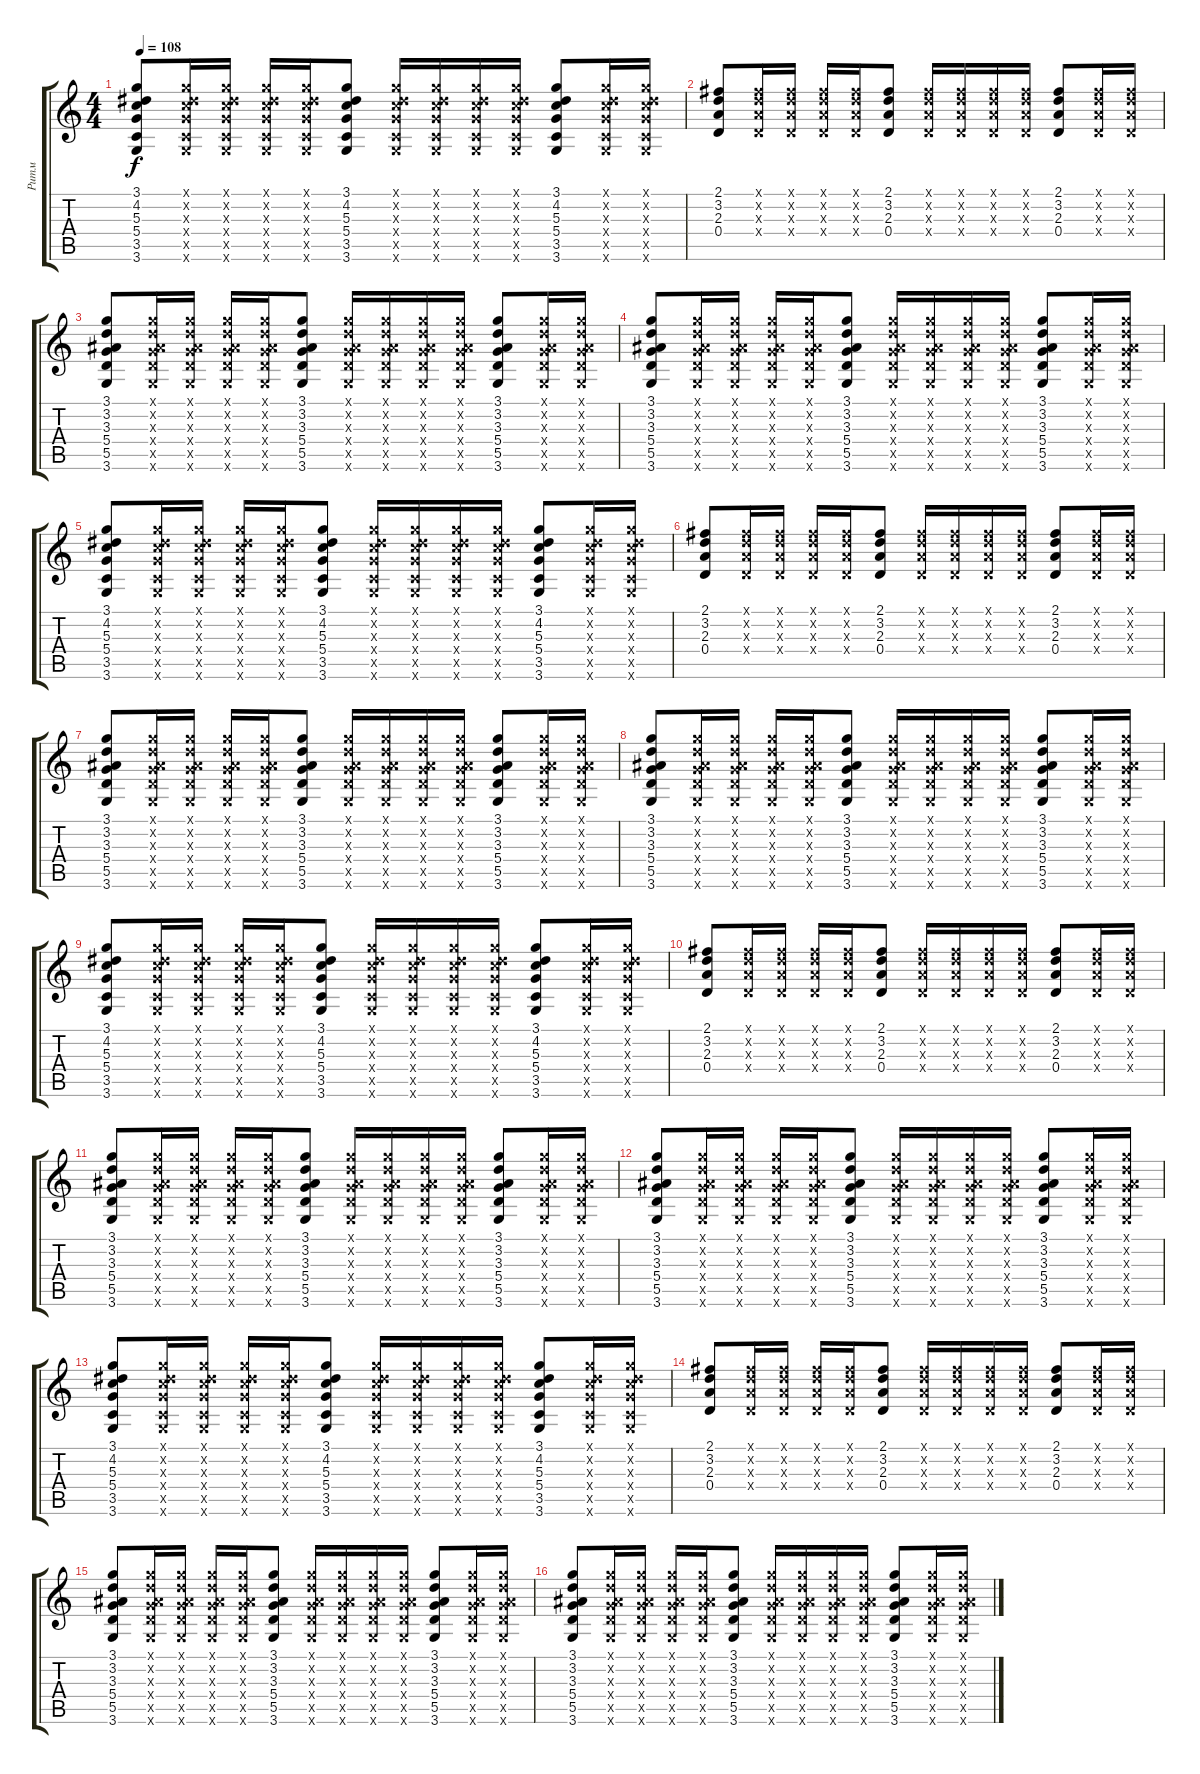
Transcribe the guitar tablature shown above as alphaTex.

\track ("Ритм" "Ритм") {instrument acousticguitarsteel}
\staff {score tabs}
\tuning (E4 B3 G3 D3 A2 E2) {hide}
\ts (4 4)
\tempo 108
\clef g2
\ks c
(3.1 4.2 5.3 5.4 3.5 3.6).8{dy f} (3.1{x} 4.2{x} 5.3{x} 5.4{x} 3.5{x} 3.6{x}).16 (3.1{x} 4.2{x} 5.3{x} 5.4{x} 3.5{x} 3.6{x}).16 (3.1{x} 4.2{x} 5.3{x} 5.4{x} 3.5{x} 3.6{x}).16 (3.1{x} 4.2{x} 5.3{x} 5.4{x} 3.5{x} 3.6{x}).16 (3.1 4.2 5.3 5.4 3.5 3.6).8 (3.1{x} 4.2{x} 5.3{x} 5.4{x} 3.5{x} 3.6{x}).16 (3.1{x} 4.2{x} 5.3{x} 5.4{x} 3.5{x} 3.6{x}).16 (3.1{x} 4.2{x} 5.3{x} 5.4{x} 3.5{x} 3.6{x}).16 (3.1{x} 4.2{x} 5.3{x} 5.4{x} 3.5{x} 3.6{x}).16 (3.1 4.2 5.3 5.4 3.5 3.6).8 (3.1{x} 4.2{x} 5.3{x} 5.4{x} 3.5{x} 3.6{x}).16 (3.1{x} 4.2{x} 5.3{x} 5.4{x} 3.5{x} 3.6{x}).16 |
(2.1 3.2 2.3 0.4).8 (2.1{x} 3.2{x} 2.3{x} 0.4{x}).16 (2.1{x} 3.2{x} 2.3{x} 0.4{x}).16 (2.1{x} 3.2{x} 2.3{x} 0.4{x}).16 (2.1{x} 3.2{x} 2.3{x} 0.4{x}).16 (2.1 3.2 2.3 0.4).8 (2.1{x} 3.2{x} 2.3{x} 0.4{x}).16 (2.1{x} 3.2{x} 2.3{x} 0.4{x}).16 (2.1{x} 3.2{x} 2.3{x} 0.4{x}).16 (2.1{x} 3.2{x} 2.3{x} 0.4{x}).16 (2.1 3.2 2.3 0.4).8 (2.1{x} 3.2{x} 2.3{x} 0.4{x}).16 (2.1{x} 3.2{x} 2.3{x} 0.4{x}).16 |
(3.1 3.2 3.3 5.4 5.5 3.6).8 (3.1{x} 3.2{x} 3.3{x} 5.4{x} 5.5{x} 3.6{x}).16 (3.1{x} 3.2{x} 3.3{x} 5.4{x} 5.5{x} 3.6{x}).16 (3.1{x} 3.2{x} 3.3{x} 5.4{x} 5.5{x} 3.6{x}).16 (3.1{x} 3.2{x} 3.3{x} 5.4{x} 5.5{x} 3.6{x}).16 (3.1 3.2 3.3 5.4 5.5 3.6).8 (3.1{x} 3.2{x} 3.3{x} 5.4{x} 5.5{x} 3.6{x}).16 (3.1{x} 3.2{x} 3.3{x} 5.4{x} 5.5{x} 3.6{x}).16 (3.1{x} 3.2{x} 3.3{x} 5.4{x} 5.5{x} 3.6{x}).16 (3.1{x} 3.2{x} 3.3{x} 5.4{x} 5.5{x} 3.6{x}).16 (3.1 3.2 3.3 5.4 5.5 3.6).8 (3.1{x} 3.2{x} 3.3{x} 5.4{x} 5.5{x} 3.6{x}).16 (3.1{x} 3.2{x} 3.3{x} 5.4{x} 5.5{x} 3.6{x}).16 |
(3.1 3.2 3.3 5.4 5.5 3.6).8 (3.1{x} 3.2{x} 3.3{x} 5.4{x} 5.5{x} 3.6{x}).16 (3.1{x} 3.2{x} 3.3{x} 5.4{x} 5.5{x} 3.6{x}).16 (3.1{x} 3.2{x} 3.3{x} 5.4{x} 5.5{x} 3.6{x}).16 (3.1{x} 3.2{x} 3.3{x} 5.4{x} 5.5{x} 3.6{x}).16 (3.1 3.2 3.3 5.4 5.5 3.6).8 (3.1{x} 3.2{x} 3.3{x} 5.4{x} 5.5{x} 3.6{x}).16 (3.1{x} 3.2{x} 3.3{x} 5.4{x} 5.5{x} 3.6{x}).16 (3.1{x} 3.2{x} 3.3{x} 5.4{x} 5.5{x} 3.6{x}).16 (3.1{x} 3.2{x} 3.3{x} 5.4{x} 5.5{x} 3.6{x}).16 (3.1 3.2 3.3 5.4 5.5 3.6).8 (3.1{x} 3.2{x} 3.3{x} 5.4{x} 5.5{x} 3.6{x}).16 (3.1{x} 3.2{x} 3.3{x} 5.4{x} 5.5{x} 3.6{x}).16 |
(3.1 4.2 5.3 5.4 3.5 3.6).8 (3.1{x} 4.2{x} 5.3{x} 5.4{x} 3.5{x} 3.6{x}).16 (3.1{x} 4.2{x} 5.3{x} 5.4{x} 3.5{x} 3.6{x}).16 (3.1{x} 4.2{x} 5.3{x} 5.4{x} 3.5{x} 3.6{x}).16 (3.1{x} 4.2{x} 5.3{x} 5.4{x} 3.5{x} 3.6{x}).16 (3.1 4.2 5.3 5.4 3.5 3.6).8 (3.1{x} 4.2{x} 5.3{x} 5.4{x} 3.5{x} 3.6{x}).16 (3.1{x} 4.2{x} 5.3{x} 5.4{x} 3.5{x} 3.6{x}).16 (3.1{x} 4.2{x} 5.3{x} 5.4{x} 3.5{x} 3.6{x}).16 (3.1{x} 4.2{x} 5.3{x} 5.4{x} 3.5{x} 3.6{x}).16 (3.1 4.2 5.3 5.4 3.5 3.6).8 (3.1{x} 4.2{x} 5.3{x} 5.4{x} 3.5{x} 3.6{x}).16 (3.1{x} 4.2{x} 5.3{x} 5.4{x} 3.5{x} 3.6{x}).16 |
(2.1 3.2 2.3 0.4).8 (2.1{x} 3.2{x} 2.3{x} 0.4{x}).16 (2.1{x} 3.2{x} 2.3{x} 0.4{x}).16 (2.1{x} 3.2{x} 2.3{x} 0.4{x}).16 (2.1{x} 3.2{x} 2.3{x} 0.4{x}).16 (2.1 3.2 2.3 0.4).8 (2.1{x} 3.2{x} 2.3{x} 0.4{x}).16 (2.1{x} 3.2{x} 2.3{x} 0.4{x}).16 (2.1{x} 3.2{x} 2.3{x} 0.4{x}).16 (2.1{x} 3.2{x} 2.3{x} 0.4{x}).16 (2.1 3.2 2.3 0.4).8 (2.1{x} 3.2{x} 2.3{x} 0.4{x}).16 (2.1{x} 3.2{x} 2.3{x} 0.4{x}).16 |
(3.1 3.2 3.3 5.4 5.5 3.6).8 (3.1{x} 3.2{x} 3.3{x} 5.4{x} 5.5{x} 3.6{x}).16 (3.1{x} 3.2{x} 3.3{x} 5.4{x} 5.5{x} 3.6{x}).16 (3.1{x} 3.2{x} 3.3{x} 5.4{x} 5.5{x} 3.6{x}).16 (3.1{x} 3.2{x} 3.3{x} 5.4{x} 5.5{x} 3.6{x}).16 (3.1 3.2 3.3 5.4 5.5 3.6).8 (3.1{x} 3.2{x} 3.3{x} 5.4{x} 5.5{x} 3.6{x}).16 (3.1{x} 3.2{x} 3.3{x} 5.4{x} 5.5{x} 3.6{x}).16 (3.1{x} 3.2{x} 3.3{x} 5.4{x} 5.5{x} 3.6{x}).16 (3.1{x} 3.2{x} 3.3{x} 5.4{x} 5.5{x} 3.6{x}).16 (3.1 3.2 3.3 5.4 5.5 3.6).8 (3.1{x} 3.2{x} 3.3{x} 5.4{x} 5.5{x} 3.6{x}).16 (3.1{x} 3.2{x} 3.3{x} 5.4{x} 5.5{x} 3.6{x}).16 |
(3.1 3.2 3.3 5.4 5.5 3.6).8 (3.1{x} 3.2{x} 3.3{x} 5.4{x} 5.5{x} 3.6{x}).16 (3.1{x} 3.2{x} 3.3{x} 5.4{x} 5.5{x} 3.6{x}).16 (3.1{x} 3.2{x} 3.3{x} 5.4{x} 5.5{x} 3.6{x}).16 (3.1{x} 3.2{x} 3.3{x} 5.4{x} 5.5{x} 3.6{x}).16 (3.1 3.2 3.3 5.4 5.5 3.6).8 (3.1{x} 3.2{x} 3.3{x} 5.4{x} 5.5{x} 3.6{x}).16 (3.1{x} 3.2{x} 3.3{x} 5.4{x} 5.5{x} 3.6{x}).16 (3.1{x} 3.2{x} 3.3{x} 5.4{x} 5.5{x} 3.6{x}).16 (3.1{x} 3.2{x} 3.3{x} 5.4{x} 5.5{x} 3.6{x}).16 (3.1 3.2 3.3 5.4 5.5 3.6).8 (3.1{x} 3.2{x} 3.3{x} 5.4{x} 5.5{x} 3.6{x}).16 (3.1{x} 3.2{x} 3.3{x} 5.4{x} 5.5{x} 3.6{x}).16 |
(3.1 4.2 5.3 5.4 3.5 3.6).8 (3.1{x} 4.2{x} 5.3{x} 5.4{x} 3.5{x} 3.6{x}).16 (3.1{x} 4.2{x} 5.3{x} 5.4{x} 3.5{x} 3.6{x}).16 (3.1{x} 4.2{x} 5.3{x} 5.4{x} 3.5{x} 3.6{x}).16 (3.1{x} 4.2{x} 5.3{x} 5.4{x} 3.5{x} 3.6{x}).16 (3.1 4.2 5.3 5.4 3.5 3.6).8 (3.1{x} 4.2{x} 5.3{x} 5.4{x} 3.5{x} 3.6{x}).16 (3.1{x} 4.2{x} 5.3{x} 5.4{x} 3.5{x} 3.6{x}).16 (3.1{x} 4.2{x} 5.3{x} 5.4{x} 3.5{x} 3.6{x}).16 (3.1{x} 4.2{x} 5.3{x} 5.4{x} 3.5{x} 3.6{x}).16 (3.1 4.2 5.3 5.4 3.5 3.6).8 (3.1{x} 4.2{x} 5.3{x} 5.4{x} 3.5{x} 3.6{x}).16 (3.1{x} 4.2{x} 5.3{x} 5.4{x} 3.5{x} 3.6{x}).16 |
(2.1 3.2 2.3 0.4).8 (2.1{x} 3.2{x} 2.3{x} 0.4{x}).16 (2.1{x} 3.2{x} 2.3{x} 0.4{x}).16 (2.1{x} 3.2{x} 2.3{x} 0.4{x}).16 (2.1{x} 3.2{x} 2.3{x} 0.4{x}).16 (2.1 3.2 2.3 0.4).8 (2.1{x} 3.2{x} 2.3{x} 0.4{x}).16 (2.1{x} 3.2{x} 2.3{x} 0.4{x}).16 (2.1{x} 3.2{x} 2.3{x} 0.4{x}).16 (2.1{x} 3.2{x} 2.3{x} 0.4{x}).16 (2.1 3.2 2.3 0.4).8 (2.1{x} 3.2{x} 2.3{x} 0.4{x}).16 (2.1{x} 3.2{x} 2.3{x} 0.4{x}).16 |
(3.1 3.2 3.3 5.4 5.5 3.6).8 (3.1{x} 3.2{x} 3.3{x} 5.4{x} 5.5{x} 3.6{x}).16 (3.1{x} 3.2{x} 3.3{x} 5.4{x} 5.5{x} 3.6{x}).16 (3.1{x} 3.2{x} 3.3{x} 5.4{x} 5.5{x} 3.6{x}).16 (3.1{x} 3.2{x} 3.3{x} 5.4{x} 5.5{x} 3.6{x}).16 (3.1 3.2 3.3 5.4 5.5 3.6).8 (3.1{x} 3.2{x} 3.3{x} 5.4{x} 5.5{x} 3.6{x}).16 (3.1{x} 3.2{x} 3.3{x} 5.4{x} 5.5{x} 3.6{x}).16 (3.1{x} 3.2{x} 3.3{x} 5.4{x} 5.5{x} 3.6{x}).16 (3.1{x} 3.2{x} 3.3{x} 5.4{x} 5.5{x} 3.6{x}).16 (3.1 3.2 3.3 5.4 5.5 3.6).8 (3.1{x} 3.2{x} 3.3{x} 5.4{x} 5.5{x} 3.6{x}).16 (3.1{x} 3.2{x} 3.3{x} 5.4{x} 5.5{x} 3.6{x}).16 |
(3.1 3.2 3.3 5.4 5.5 3.6).8 (3.1{x} 3.2{x} 3.3{x} 5.4{x} 5.5{x} 3.6{x}).16 (3.1{x} 3.2{x} 3.3{x} 5.4{x} 5.5{x} 3.6{x}).16 (3.1{x} 3.2{x} 3.3{x} 5.4{x} 5.5{x} 3.6{x}).16 (3.1{x} 3.2{x} 3.3{x} 5.4{x} 5.5{x} 3.6{x}).16 (3.1 3.2 3.3 5.4 5.5 3.6).8 (3.1{x} 3.2{x} 3.3{x} 5.4{x} 5.5{x} 3.6{x}).16 (3.1{x} 3.2{x} 3.3{x} 5.4{x} 5.5{x} 3.6{x}).16 (3.1{x} 3.2{x} 3.3{x} 5.4{x} 5.5{x} 3.6{x}).16 (3.1{x} 3.2{x} 3.3{x} 5.4{x} 5.5{x} 3.6{x}).16 (3.1 3.2 3.3 5.4 5.5 3.6).8 (3.1{x} 3.2{x} 3.3{x} 5.4{x} 5.5{x} 3.6{x}).16 (3.1{x} 3.2{x} 3.3{x} 5.4{x} 5.5{x} 3.6{x}).16 |
(3.1 4.2 5.3 5.4 3.5 3.6).8 (3.1{x} 4.2{x} 5.3{x} 5.4{x} 3.5{x} 3.6{x}).16 (3.1{x} 4.2{x} 5.3{x} 5.4{x} 3.5{x} 3.6{x}).16 (3.1{x} 4.2{x} 5.3{x} 5.4{x} 3.5{x} 3.6{x}).16 (3.1{x} 4.2{x} 5.3{x} 5.4{x} 3.5{x} 3.6{x}).16 (3.1 4.2 5.3 5.4 3.5 3.6).8 (3.1{x} 4.2{x} 5.3{x} 5.4{x} 3.5{x} 3.6{x}).16 (3.1{x} 4.2{x} 5.3{x} 5.4{x} 3.5{x} 3.6{x}).16 (3.1{x} 4.2{x} 5.3{x} 5.4{x} 3.5{x} 3.6{x}).16 (3.1{x} 4.2{x} 5.3{x} 5.4{x} 3.5{x} 3.6{x}).16 (3.1 4.2 5.3 5.4 3.5 3.6).8 (3.1{x} 4.2{x} 5.3{x} 5.4{x} 3.5{x} 3.6{x}).16 (3.1{x} 4.2{x} 5.3{x} 5.4{x} 3.5{x} 3.6{x}).16 |
(2.1 3.2 2.3 0.4).8 (2.1{x} 3.2{x} 2.3{x} 0.4{x}).16 (2.1{x} 3.2{x} 2.3{x} 0.4{x}).16 (2.1{x} 3.2{x} 2.3{x} 0.4{x}).16 (2.1{x} 3.2{x} 2.3{x} 0.4{x}).16 (2.1 3.2 2.3 0.4).8 (2.1{x} 3.2{x} 2.3{x} 0.4{x}).16 (2.1{x} 3.2{x} 2.3{x} 0.4{x}).16 (2.1{x} 3.2{x} 2.3{x} 0.4{x}).16 (2.1{x} 3.2{x} 2.3{x} 0.4{x}).16 (2.1 3.2 2.3 0.4).8 (2.1{x} 3.2{x} 2.3{x} 0.4{x}).16 (2.1{x} 3.2{x} 2.3{x} 0.4{x}).16 |
(3.1 3.2 3.3 5.4 5.5 3.6).8 (3.1{x} 3.2{x} 3.3{x} 5.4{x} 5.5{x} 3.6{x}).16 (3.1{x} 3.2{x} 3.3{x} 5.4{x} 5.5{x} 3.6{x}).16 (3.1{x} 3.2{x} 3.3{x} 5.4{x} 5.5{x} 3.6{x}).16 (3.1{x} 3.2{x} 3.3{x} 5.4{x} 5.5{x} 3.6{x}).16 (3.1 3.2 3.3 5.4 5.5 3.6).8 (3.1{x} 3.2{x} 3.3{x} 5.4{x} 5.5{x} 3.6{x}).16 (3.1{x} 3.2{x} 3.3{x} 5.4{x} 5.5{x} 3.6{x}).16 (3.1{x} 3.2{x} 3.3{x} 5.4{x} 5.5{x} 3.6{x}).16 (3.1{x} 3.2{x} 3.3{x} 5.4{x} 5.5{x} 3.6{x}).16 (3.1 3.2 3.3 5.4 5.5 3.6).8 (3.1{x} 3.2{x} 3.3{x} 5.4{x} 5.5{x} 3.6{x}).16 (3.1{x} 3.2{x} 3.3{x} 5.4{x} 5.5{x} 3.6{x}).16 |
(3.1 3.2 3.3 5.4 5.5 3.6).8 (3.1{x} 3.2{x} 3.3{x} 5.4{x} 5.5{x} 3.6{x}).16 (3.1{x} 3.2{x} 3.3{x} 5.4{x} 5.5{x} 3.6{x}).16 (3.1{x} 3.2{x} 3.3{x} 5.4{x} 5.5{x} 3.6{x}).16 (3.1{x} 3.2{x} 3.3{x} 5.4{x} 5.5{x} 3.6{x}).16 (3.1 3.2 3.3 5.4 5.5 3.6).8 (3.1{x} 3.2{x} 3.3{x} 5.4{x} 5.5{x} 3.6{x}).16 (3.1{x} 3.2{x} 3.3{x} 5.4{x} 5.5{x} 3.6{x}).16 (3.1{x} 3.2{x} 3.3{x} 5.4{x} 5.5{x} 3.6{x}).16 (3.1{x} 3.2{x} 3.3{x} 5.4{x} 5.5{x} 3.6{x}).16 (3.1 3.2 3.3 5.4 5.5 3.6).8 (3.1{x} 3.2{x} 3.3{x} 5.4{x} 5.5{x} 3.6{x}).16 (3.1{x} 3.2{x} 3.3{x} 5.4{x} 5.5{x} 3.6{x}).16
